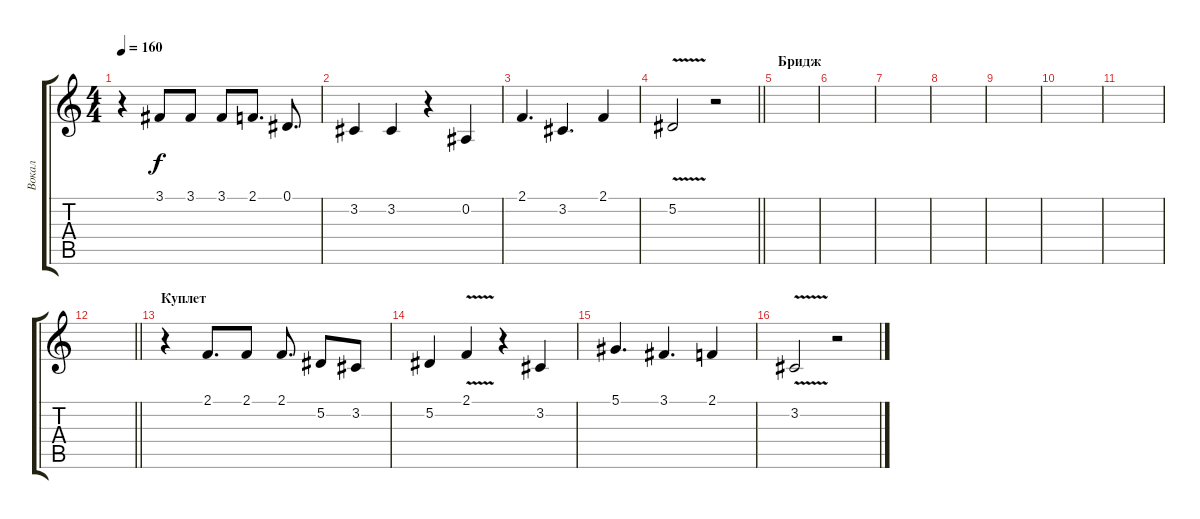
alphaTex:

\track ("Вокал" "Вокал") {instrument tenorsax}
\staff {score tabs}
\tuning (Eb4 Bb3 Gb3 Db3 Ab2 Eb2) {hide}
\ts (4 4)
\tempo 160
\clef g2
\ks c
r.4{dy f} 3.1.8 3.1.8 3.1.8 2.1.8{d} 0.1.8{d} |
3.2.4 3.2.4 r.4 0.2.4 |
2.1.4{d} 3.2.4{d} 2.1.4 |
\barLineRight lightlight
5.2{v}.2 r.2 |
\section ("" "Бридж")
|
|
|
|
|
|
|
\barLineRight lightlight
|
\section ("" "Куплет")
r.4 2.1.8{d} 2.1.8 2.1.8{d} 5.2.8 3.2.8 |
5.2.4 2.1{v}.4 r.4 3.2.4 |
5.1.4{d} 3.1.4{d} 2.1.4 |
3.2{v}.2 r.2
